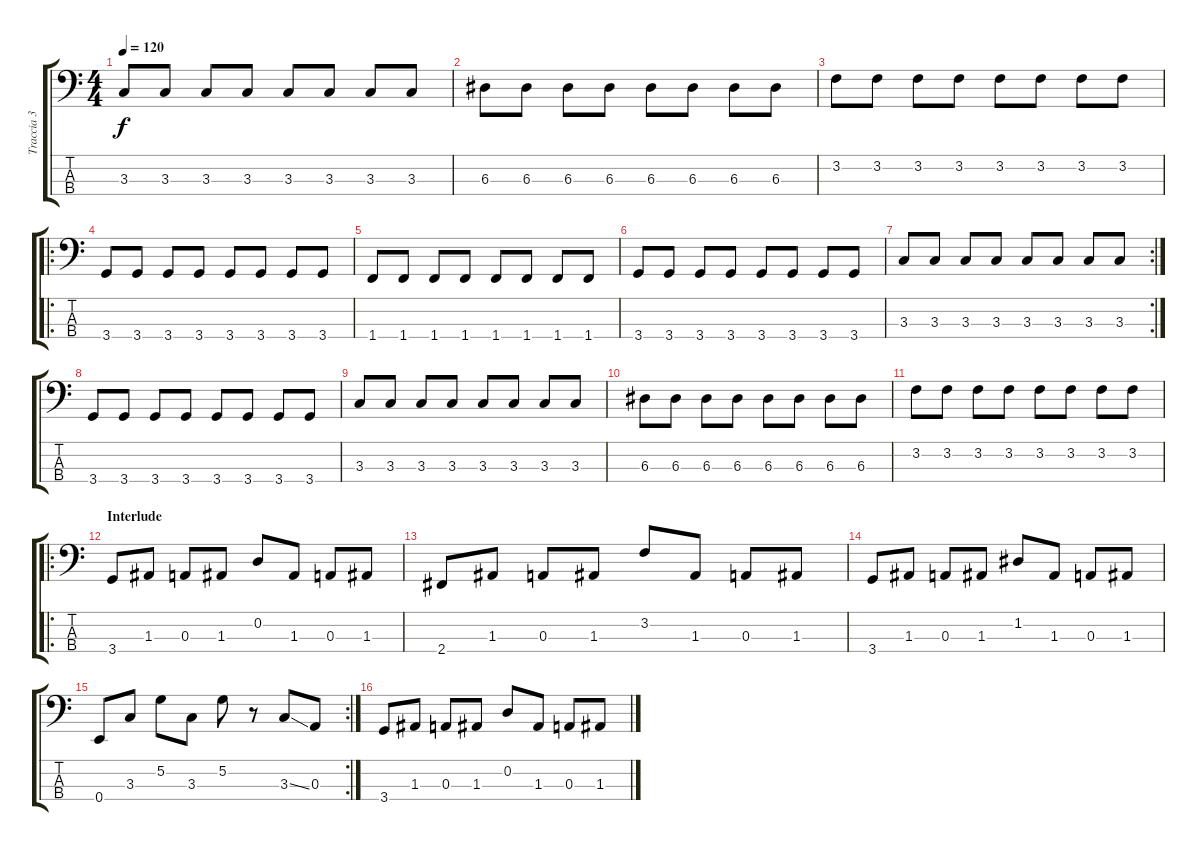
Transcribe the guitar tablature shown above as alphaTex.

\track ("Traccia 3" "Traccia 3") {instrument electricbassfinger}
\staff {score tabs}
\tuning (G2 D2 A1 E1) {hide}
\ts (4 4)
\tempo 120
\clef f4
\ks c
3.3.8{dy f} 3.3.8 3.3.8 3.3.8 3.3.8 3.3.8 3.3.8 3.3.8 |
6.3.8 6.3.8 6.3.8 6.3.8 6.3.8 6.3.8 6.3.8 6.3.8 |
3.2.8 3.2.8 3.2.8 3.2.8 3.2.8 3.2.8 3.2.8 3.2.8 |
\ro
3.4.8 3.4.8 3.4.8 3.4.8 3.4.8 3.4.8 3.4.8 3.4.8 |
1.4.8 1.4.8 1.4.8 1.4.8 1.4.8 1.4.8 1.4.8 1.4.8 |
3.4.8 3.4.8 3.4.8 3.4.8 3.4.8 3.4.8 3.4.8 3.4.8 |
\rc 2
3.3.8 3.3.8 3.3.8 3.3.8 3.3.8 3.3.8 3.3.8 3.3.8 |
3.4.8 3.4.8 3.4.8 3.4.8 3.4.8 3.4.8 3.4.8 3.4.8 |
3.3.8 3.3.8 3.3.8 3.3.8 3.3.8 3.3.8 3.3.8 3.3.8 |
6.3.8 6.3.8 6.3.8 6.3.8 6.3.8 6.3.8 6.3.8 6.3.8 |
3.2.8 3.2.8 3.2.8 3.2.8 3.2.8 3.2.8 3.2.8 3.2.8 |
\ro
\section ("" "Interlude")
3.4.8 1.3.8 0.3.8 1.3.8 0.2.8 1.3.8 0.3.8 1.3.8 |
2.4.8 1.3.8 0.3.8 1.3.8 3.2.8 1.3.8 0.3.8 1.3.8 |
3.4.8 1.3.8 0.3.8 1.3.8 1.2.8 1.3.8 0.3.8 1.3.8 |
\rc 2
0.4.8 3.3.8 5.2.8 3.3.8 5.2.8 r.8 3.3{ss}.8 0.3.8 |
3.4.8 1.3.8 0.3.8 1.3.8 0.2.8 1.3.8 0.3.8 1.3.8
